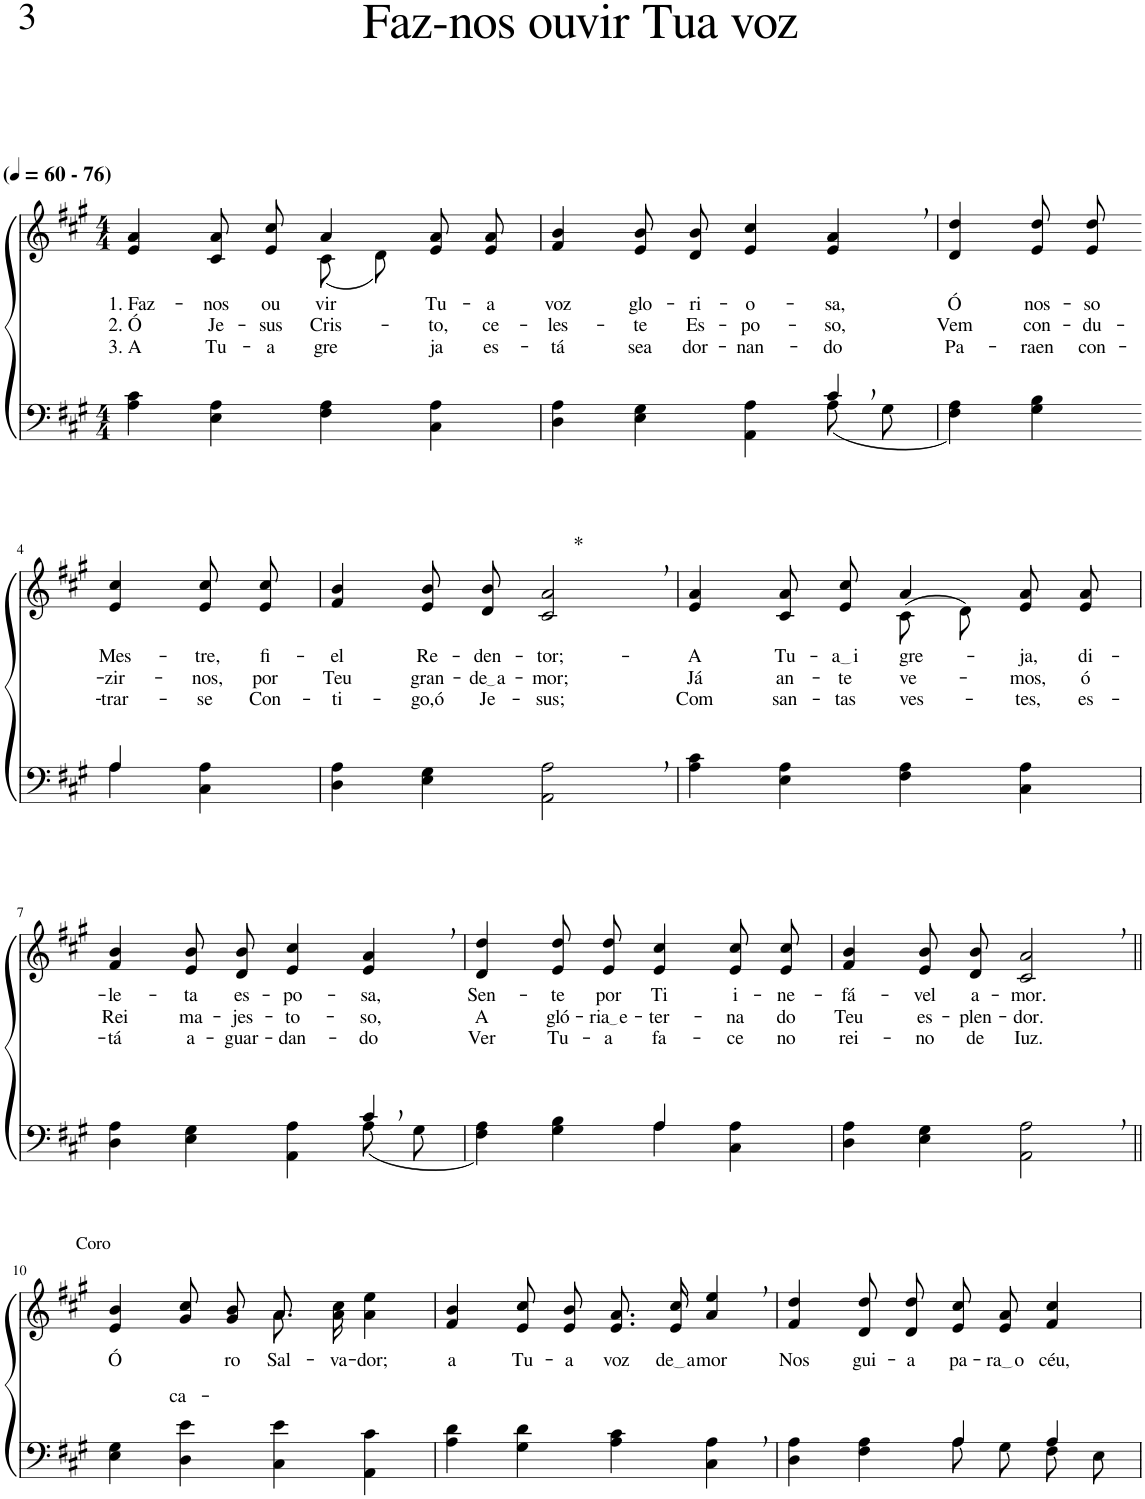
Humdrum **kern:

**kern	**kern	**text	**text	**text	**harte
*part2	*part1	*part1	*part1	*part1	*part1
*staff2	*staff1	*staff1	*staff1	*staff1	*
*I"Parte III e IV	*I"Parte I e II	*	*	*	*
*clefF4	*clefG2	*	*	*	*
*Trd1c2	*Trd1c2	*	*	*	*
*k[f#c#g#]	*k[f#c#g#]	*	*	*	*
*M4/4	*M4/4	*	*	*	*
*MM60	*MM60	*	*	*	*
=1	=1	=1	=1	=1	=1
!	!LO:TX:a:B:t=(	!	!	!	!
!	!LO:TX:a:B:t=- 76)	!	!	!	!
!	!	!LO:LY:b	!LO:LY:b	!LO:LY:b	!
*	*^	*	*	*	*
4A\ 4c#\	4e/ 4a/	2ryy	1. Faz-	2. Ó	3. A	.
!	!	!	!LO:LY:b	!LO:LY:b	!LO:LY:b	!
4E\ 4A\	8c#/ 8a/L	.	-nos	Je-	Tu-	.
!	!	!	!LO:LY:b	!LO:LY:b	!LO:LY:b	!
.	8e/ 8cc#/J	.	ou	-sus	-a	.
!	!	!	!LO:LY:b	!LO:LY:b	!LO:LY:b	!
4F#\ 4A\	4a/	(8c#\L	vir	Cris-	gre	.
.	.	8d\J)	.	.	.	.
!	!	!	!LO:LY:b	!LO:LY:b	!LO:LY:b	!
4C#\ 4A\	8e/ 8a/L	4ryy	Tu-	-to,	-ja	.
!	!	!	!LO:LY:b	!LO:LY:b	!LO:LY:b	!
.	8e/ 8a/J	.	-a	ce-	es-	.
*	*v	*v	*	*	*	*
=2	=2	=2	=2	=2	=2
*^	*	*	*	*	*
!	!	!	!LO:LY:b	!LO:LY:b	!LO:LY:b	!
2.ryy	4D\ 4A\	4f#/ 4b/	voz	-les-	-tá	.
!	!	!	!LO:LY:b	!LO:LY:b	!LO:LY:b	!
.	4E\ 4G#\	8e/ 8b/L	glo-	-te	sea	.
!	!	!	!LO:LY:b	!LO:LY:b	!LO:LY:b	!
.	.	8d/ 8b/J	-ri-	Es-	dor-	.
!	!	!	!LO:LY:b	!LO:LY:b	!LO:LY:b	!
.	4AA\ 4A\	4e/ 4cc#/	-o-	-po-	-nan-	.
!	!	!	!LO:LY:b	!LO:LY:b	!LO:LY:b	!
4c#,/	(8A\L	4e/, 4a/,	-sa,	-so,	-do	.
.	8G#\J	.	.	.	.	.
=3	=3	=3	=3	=3	=3	=3
!	!	!	!LO:LY:b	!LO:LY:b	!LO:LY:b	!
*v	*v	*	*	*	*	*
4F#\ 4A\)	4d/ 4dd/	Ó	Vem	Pa-	.
!	!	!LO:LY:b	!LO:LY:b	!LO:LY:b	!
4G#\ 4B\	8e/ 8dd/L	nos-	con-	-raen	.
!	!	!LO:LY:b	!LO:LY:b	!LO:LY:b	!
.	8e/ 8dd/J	-so	-du-	con-	.
!!LO:LB:g=z
=4-	=4-	=4-	=4-	=4-	=4-
*k[f#c#g#]	*k[f#c#g#]	*	*	*	*
*^	*	*	*	*	*
!	!	!	!LO:LY:b	!LO:LY:b	!LO:LY:b	!
4A/	4A\	4e/ 4cc#/	Mes-	-zir-	-trar-	.
!	!	!	!LO:LY:b	!LO:LY:b	!LO:LY:b	!
4C#\ 4A\	4ryy	8e/ 8cc#/L	-tre,	-nos,	-se	.
!	!	!	!LO:LY:b	!LO:LY:b	!LO:LY:b	!
.	.	8e/ 8cc#/J	fi-	por	Con-	.
*v	*v	*	*	*	*	*
=5	=5	=5	=5	=5	=5
!	!	!LO:LY:b	!LO:LY:b	!LO:LY:b	!
4D\ 4A\	4f#/ 4b/	-el	Teu	-ti-	.
!	!	!LO:LY:b	!LO:LY:b	!LO:LY:b	!
4E\ 4G#\	8e/ 8b/L	Re-	gran-	-go,ó	.
!	!	!LO:LY:b	!LO:LY:b	!LO:LY:b	!
.	8d/ 8b/J	-den-	de a	Je-	.
!	!	!LO:LY:b	!LO:LY:b	!LO:LY:b	!LO:H:kt=*
2AA\, 2A\,	2c#/, 2a/,	-tor;-	-mor;	-sus;	N
=6	=6	=6	=6	=6	=6
!	!	!LO:LY:b	!LO:LY:b	!LO:LY:b	!
*	*^	*	*	*	*
4A\ 4c#\	4e/ 4a/	2ryy	-A	Já	Com	.
!	!	!	!LO:LY:b	!LO:LY:b	!LO:LY:b	!
4E\ 4A\	8c#/ 8a/L	.	Tu-	an-	san-	.
!	!	!	!LO:LY:b	!LO:LY:b	!LO:LY:b	!
.	8e/ 8cc#/J	.	a i	-te	-tas	.
!	!	!	!LO:LY:b	!LO:LY:b	!LO:LY:b	!
4F#\ 4A\	(8c#\L	4a/	gre-	ve-	ves-	.
.	8d\J)	.	.	.	.	.
!	!	!	!LO:LY:b	!LO:LY:b	!LO:LY:b	!
4C#\ 4A\	8e/ 8a/L	4ryy	-ja,	-mos,	-tes,	.
!	!	!	!LO:LY:b	!LO:LY:b	!LO:LY:b	!
.	8e/ 8a/J	.	di-	ó	es-	.
*	*v	*v	*	*	*	*
!!LO:LB:g=z
=7	=7	=7	=7	=7	=7
*k[f#c#g#]	*	*	*	*	*
*^	*	*	*	*	*
!	!	!	!LO:LY:b	!LO:LY:b	!LO:LY:b	!
2.ryy	4D\ 4A\	4f#/ 4b/	-le-	Rei	-tá	.
!	!	!	!LO:LY:b	!LO:LY:b	!LO:LY:b	!
.	4E\ 4G#\	8e/ 8b/L	-ta	ma-	a-	.
!	!	!	!LO:LY:b	!LO:LY:b	!LO:LY:b	!
.	.	8d/ 8b/J	es-	-jes-	-guar-	.
!	!	!	!LO:LY:b	!LO:LY:b	!LO:LY:b	!
.	4AA\ 4A\	4e/ 4cc#/	-po-	-to-	-dan-	.
!	!	!	!LO:LY:b	!LO:LY:b	!LO:LY:b	!
4c#,/	(8A\L	4e/, 4a/,	-sa,	-so,	-do	.
.	8G#\J	.	.	.	.	.
=8	=8	=8	=8	=8	=8	=8
!	!	!	!LO:LY:b	!LO:LY:b	!LO:LY:b	!
2ryy	4F#\ 4A\)	4d/ 4dd/	Sen-	A	Ver	.
!	!	!	!LO:LY:b	!LO:LY:b	!LO:LY:b	!
.	4G#\ 4B\	8e/ 8dd/L	-te	gló-	Tu-	.
!	!	!	!LO:LY:b	!LO:LY:b	!LO:LY:b	!
.	.	8e/ 8dd/J	por	ria e	-a	.
!	!	!	!LO:LY:b	!LO:LY:b	!LO:LY:b	!
4A/	4A\	4e/ 4cc#/	Ti	-ter-	fa-	.
!	!	!	!LO:LY:b	!LO:LY:b	!LO:LY:b	!
4ryy	4C#\ 4A\	8e/ 8cc#/L	i-	-na	-ce	.
!	!	!	!LO:LY:b	!LO:LY:b	!LO:LY:b	!
.	.	8e/ 8cc#/J	-ne-	do	no	.
*v	*v	*	*	*	*	*
=9	=9	=9	=9	=9	=9
!	!	!LO:LY:b	!LO:LY:b	!LO:LY:b	!
4D\ 4A\	4f#/ 4b/	-fá-	Teu	rei-	.
!	!	!LO:LY:b	!LO:LY:b	!LO:LY:b	!
4E\ 4G#\	8e/ 8b/L	-vel	es-	-no	.
!	!	!LO:LY:b	!LO:LY:b	!LO:LY:b	!
.	8d/ 8b/J	a-	-plen-	de	.
!	!	!LO:LY:b	!LO:LY:b	!LO:LY:b	!
2AA\, 2A\,	2c#/, 2a/,	-mor.	-dor.	Iuz.	.
!!LO:LB:g=z
=10||	=10||	=10||	=10||	=10||	=10||
!	!LO:TX:a:t=Coro	!	!	!	!
!	!	!LO:LY:b	!	!	!
*	*^	*	*	*	*
4E\ 4G#\	4e/ 4b/	2ryy	Ó	.	.	.
!	!	!	!LO:LY:b	!	!	!
4D\ 4e\	8g#/ 8cc#/L	.	ca-	.	.	.
!	!	!	!LO:LY:b	!	!	!
.	8g#/ 8b/J	.	-ro	.	.	.
!	!	!	!LO:LY:b	!	!	!
4C#\ 4e\	8.a\L	8.a\	Sal-	.	.	.
!	!	!	!LO:LY:b	!	!	!
.	16a\ 16cc#\Jk	4ryy	-va-	.	.	.
!	!	!	!LO:LY:b	!	!	!
4AA\ 4c#\	4a\ 4ee\	.	-dor;	.	.	.
.	.	16ryy	.	.	.	.
=11	=11	=11	=11	=11	=11	=11
!	!	!	!LO:LY:b	!	!	!
*	*v	*v	*	*	*	*
4A\ 4d\	4f#/ 4b/	a	.	.	.
!	!	!LO:LY:b	!	!	!
4G#\ 4d\	8e/ 8cc#/L	Tu-	.	.	.
!	!	!LO:LY:b	!	!	!
.	8e/ 8b/J	-a	.	.	.
!	!	!LO:LY:b	!	!	!
4A\ 4c#\	8.e/ 8.a/L	voz	.	.	.
!	!	!LO:LY:b	!	!	!
.	16e/ 16cc#/Jk	de a	.	.	.
!	!	!LO:LY:b	!	!	!
4C#\, 4A\,	4a/, 4ee/,	mor	.	.	.
=12	=12	=12	=12	=12	=12
*^	*	*	*	*	*
!	!	!	!LO:LY:b	!	!	!
2ryy	4D\ 4A\	4f#/ 4dd/	Nos	.	.	.
!	!	!	!LO:LY:b	!	!	!
.	4F#\ 4A\	8d/ 8dd/L	gui-	.	.	.
!	!	!	!LO:LY:b	!	!	!
.	.	8d/ 8dd/J	-a	.	.	.
!	!	!	!LO:LY:b	!	!	!
4A/	8A\L	8e/ 8cc#/L	pa-	.	.	.
!	!	!	!LO:LY:b	!	!	!
.	8G#\J	8e/ 8a/J	ra o	.	.	.
!	!	!	!LO:LY:b	!	!	!
4A/	8F#\L	4f#/ 4cc#/	céu,	.	.	.
.	8E\J	.	.	.	.	.
*v	*v	*	*	*	*	*
=	=	=	=	=	=
*-	*-	*-	*-	*-	*-
